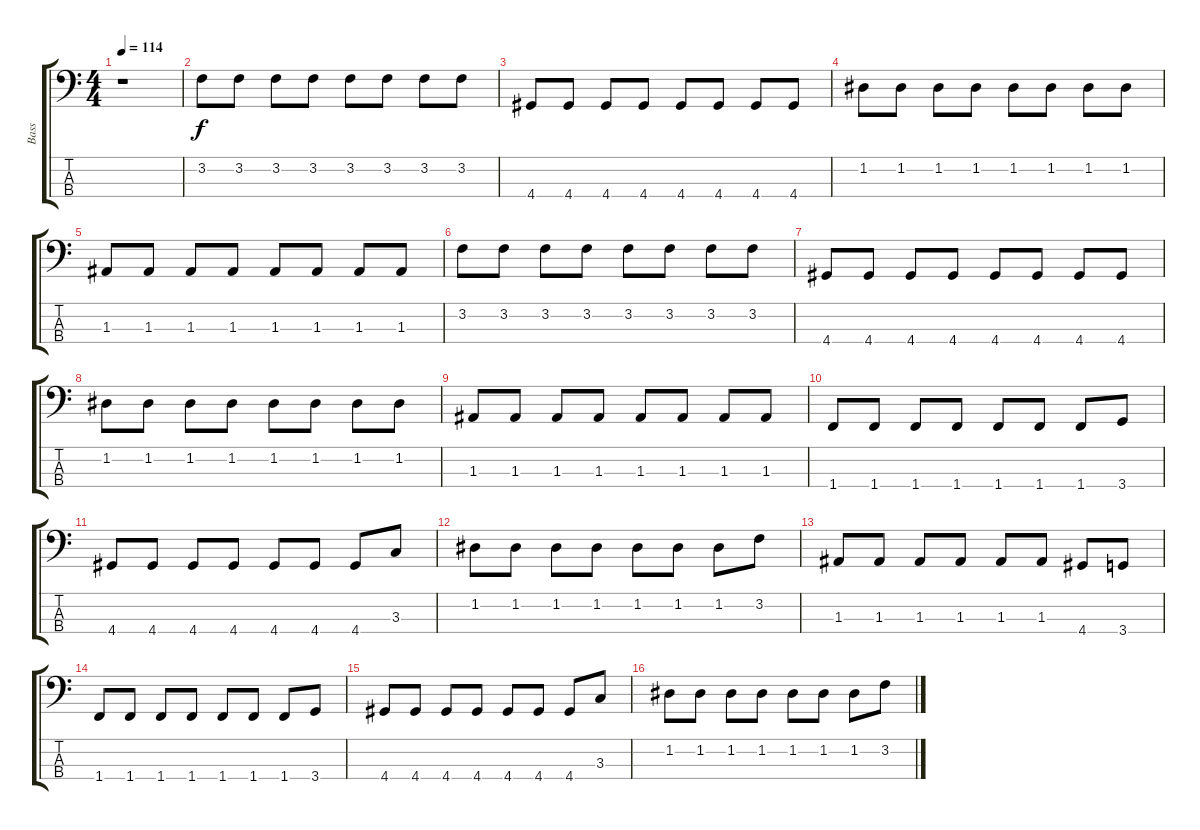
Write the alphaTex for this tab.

\track ("Bass" "Bass") {instrument electricbassfinger}
\staff {score tabs}
\tuning (G2 D2 A1 E1) {hide}
\ts (4 4)
\tempo 114
\clef f4
\ks c
r.1{dy f} |
3.2.8 3.2.8 3.2.8 3.2.8 3.2.8 3.2.8 3.2.8 3.2.8 |
4.4.8 4.4.8 4.4.8 4.4.8 4.4.8 4.4.8 4.4.8 4.4.8 |
1.2.8 1.2.8 1.2.8 1.2.8 1.2.8 1.2.8 1.2.8 1.2.8 |
1.3.8 1.3.8 1.3.8 1.3.8 1.3.8 1.3.8 1.3.8 1.3.8 |
3.2.8 3.2.8 3.2.8 3.2.8 3.2.8 3.2.8 3.2.8 3.2.8 |
4.4.8 4.4.8 4.4.8 4.4.8 4.4.8 4.4.8 4.4.8 4.4.8 |
1.2.8 1.2.8 1.2.8 1.2.8 1.2.8 1.2.8 1.2.8 1.2.8 |
1.3.8 1.3.8 1.3.8 1.3.8 1.3.8 1.3.8 1.3.8 1.3.8 |
1.4.8 1.4.8 1.4.8 1.4.8 1.4.8 1.4.8 1.4.8 3.4.8 |
4.4.8 4.4.8 4.4.8 4.4.8 4.4.8 4.4.8 4.4.8 3.3.8 |
1.2.8 1.2.8 1.2.8 1.2.8 1.2.8 1.2.8 1.2.8 3.2.8 |
1.3.8 1.3.8 1.3.8 1.3.8 1.3.8 1.3.8 4.4.8 3.4.8 |
1.4.8 1.4.8 1.4.8 1.4.8 1.4.8 1.4.8 1.4.8 3.4.8 |
4.4.8 4.4.8 4.4.8 4.4.8 4.4.8 4.4.8 4.4.8 3.3.8 |
1.2.8 1.2.8 1.2.8 1.2.8 1.2.8 1.2.8 1.2.8 3.2.8
